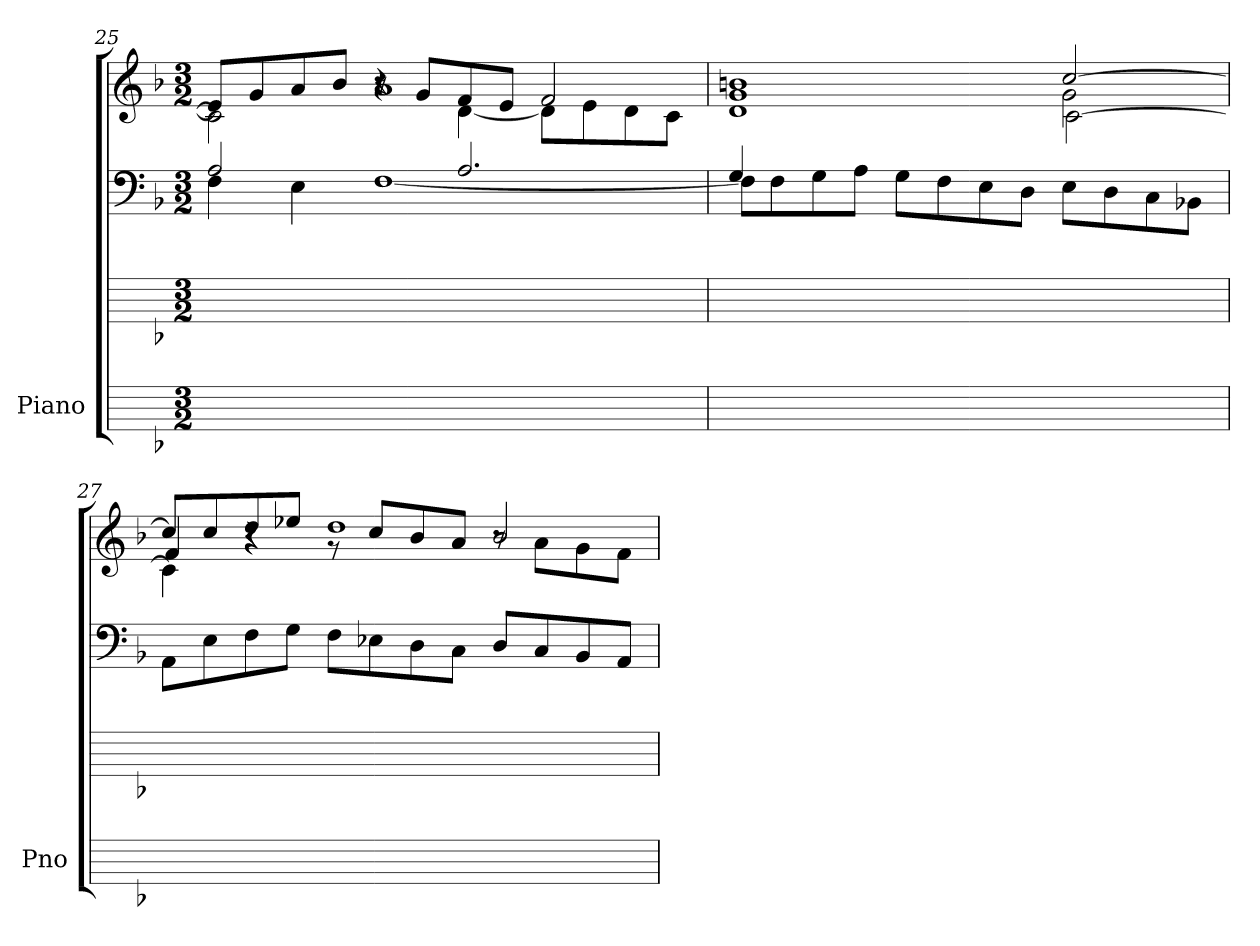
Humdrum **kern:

**kern	**kern	**kern	**kern
*part1	*part1	*part1	*part1
*staff4	*staff3	*staff2	*staff1
*I"Piano	*	*	*
*I'Pno	*	*	*
!!LO:LB:g=z
*	*	*clefF4	*clefG2
*k[b-]	*k[b-]	*k[b-]	*k[b-]
*F:	*F:	*F:	*F:
*M3/2	*M3/2	*M3/2	*M3/2
=25	=25	=25	=25
*	*	*^	*^
*	*	*	*	*	*^
1.ryy	1.ryy	2A/	4F\	8eL]	2c\]	2ryy
.	.	.	.	8g	.	.
.	.	.	4E\	8a	.	.
.	.	.	.	8b-J	.	.
.	.	4ryy	[1F\	1a/	4r	8r
.	.	.	.	.	.	8g/L
.	.	2.A/	.	.	[4d\	8f/
.	.	.	.	.	.	8e/J
.	.	.	.	.	8dL]	2f/
.	.	.	.	.	8e	.
.	.	.	.	.	8d	.
.	.	.	.	.	8cJ	.
=26	=26	=26	=26	=26	=26	=26
1.ryy	1.ryy	4G/	8F\L]	1g/ 1bn/	1d\	2ryy
.	.	.	8F\	.	.	.
.	.	4ryy	8G\	.	.	.
.	.	.	8A\J	.	.	.
.	.	2ryy	8G\L	.	.	2ryy
.	.	.	8F\	.	.	.
.	.	.	8E\	.	.	.
.	.	.	8D\J	.	.	.
.	.	2ryy	8E\L	[2cc/	2g\	[2c\
.	.	.	8D\	.	.	.
.	.	.	8C\	.	.	.
.	.	.	8BB-X\J	.	.	.
=27	=27	=27	=27	=27	=27	=27
1.ryy	1.ryy	2ryy	8AAL	8ccL]	4f/	4c\]
.	.	.	8E	8cc	.	.
.	.	.	8F	8dd	4r	4r
.	.	.	8GJ	8ee-XJ	.	.
.	.	2ryy	8FL	1dd/	8r	2ryy
.	.	.	8E-X\	.	8cc/L	.
.	.	.	8D	.	8b-/	.
.	.	.	8CJ	.	8a/J	.
.	.	8DL	8ryy	.	2b-/	8r
.	.	8C	8ryy	.	.	8a\L
.	.	8BB-	8ryy	.	.	8g\
.	.	8AAJ	8ryy	.	.	8f\J
*	*	*v	*v	*	*	*
*	*	*	*v	*v	*v
=	=	=	=
*-	*-	*-	*-
